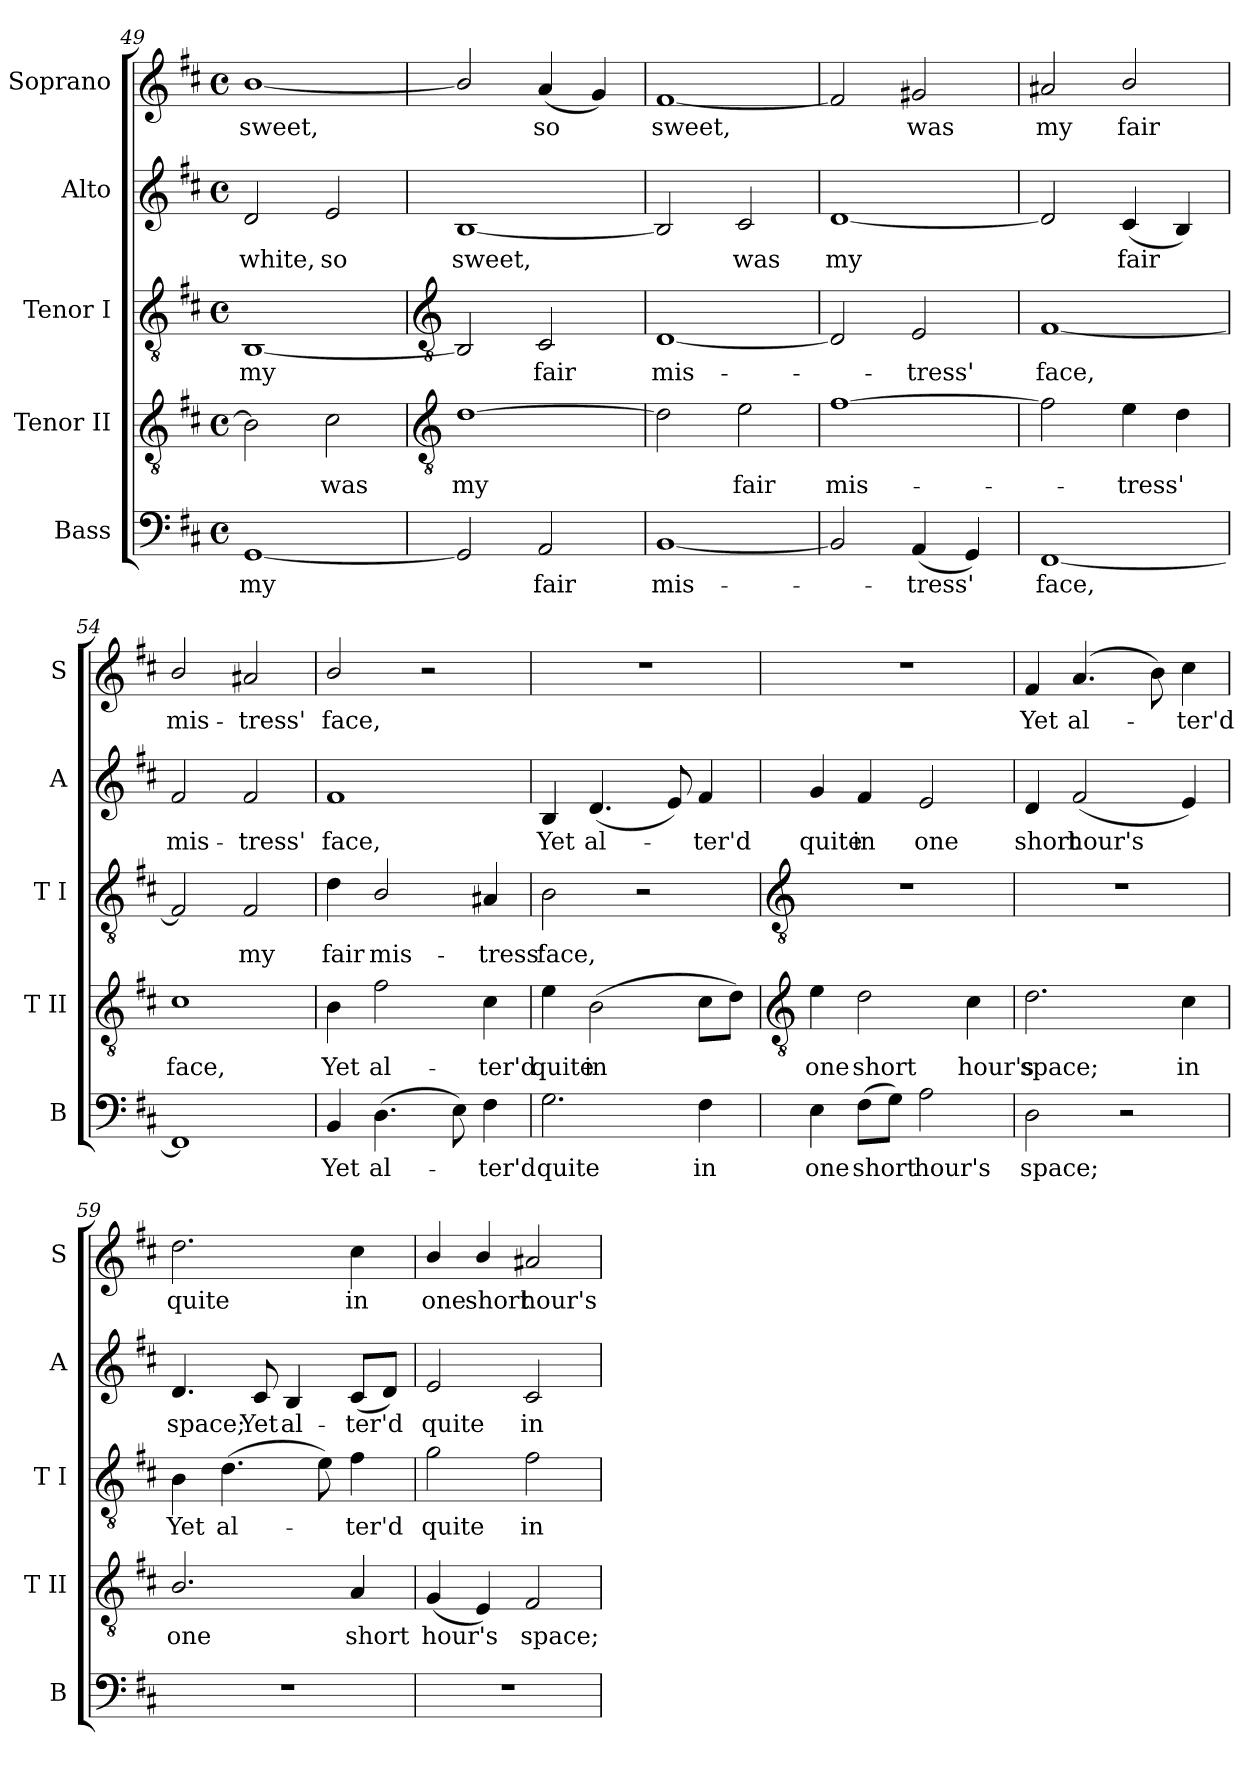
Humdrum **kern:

**kern	**text	**kern	**text	**kern	**text	**kern	**text	**kern	**text
*part5	*part5	*part4	*part4	*part3	*part3	*part2	*part2	*part1	*part1
*staff5	*staff5	*staff4	*staff4	*staff3	*staff3	*staff2	*staff2	*staff1	*staff1
*I"Bass	*	*I"Tenor II	*	*I"Tenor I	*	*I"Alto	*	*I"Soprano	*
*I'B	*	*I'T II	*	*I'T I	*	*I'A	*	*I'S	*
*clefF4	*	*clefGv2	*	*clefGv2	*	*clefG2	*	*clefG2	*
*k[f#c#]	*	*k[f#c#]	*	*k[f#c#]	*	*k[f#c#]	*	*k[f#c#]	*
*D:	*	*D:	*	*D:	*	*D:	*	*D:	*
*M4/4	*	*M4/4	*	*M4/4	*	*M4/4	*	*M4/4	*
*met(c)	*	*met(c)	*	*met(c)	*	*met(c)	*	*met(c)	*
=49	=49	=49	=49	=49	=49	=49	=49	=49	=49
!	!LO:LY:b	!	!	!	!LO:LY:b	!	!LO:LY:b	!	!LO:LY:b
[1GG	my	2B]	.	[1BB	my	2d	white,	[1b/	sweet,
!	!	!	!LO:LY:b	!	!	!	!LO:LY:b	!	!
.	.	2c#	was	.	.	2e	so	.	.
!!LO:LB:g=z
=50	=50	=50	=50	=50	=50	=50	=50	=50	=50
*	*	*clefGv2	*	*clefGv2	*	*	*	*	*
!	!	!	!LO:LY:b	!	!	!	!LO:LY:b	!	!
2GG]	.	[1d	my	2BB]	.	[1B	sweet,	2b/]	.
!	!LO:LY:b	!	!	!	!LO:LY:b	!	!	!	!LO:LY:b
2AA	fair	.	.	2C#	fair	.	.	(<4a	so
.	.	.	.	.	.	.	.	4g)	.
=51	=51	=51	=51	=51	=51	=51	=51	=51	=51
!	!LO:LY:b	!	!	!	!LO:LY:b	!	!	!	!LO:LY:b
[1BB	mis-	2d]	.	[1D	mis-	2B]	.	[1f#	sweet,
!	!	!	!LO:LY:b	!	!	!	!LO:LY:b	!	!
.	.	2e	fair	.	.	2c#	was	.	.
=52	=52	=52	=52	=52	=52	=52	=52	=52	=52
!	!	!	!LO:LY:b	!	!	!	!LO:LY:b	!	!
2BB]	.	[1f#	mis-	2D]	.	[1d	my	2f#]	.
!	!LO:LY:b	!	!	!	!LO:LY:b	!	!	!	!LO:LY:b
(<4AA	tress'	.	.	2E	tress'	.	.	2g#X	was
4GG)	.	.	.	.	.	.	.	.	.
=53	=53	=53	=53	=53	=53	=53	=53	=53	=53
!	!LO:LY:b	!	!	!	!LO:LY:b	!	!	!	!LO:LY:b
[1FF#	face,	2f#]	.	[1F#	face,	2d]	.	2a#X	my
!	!	!	!LO:LY:b	!	!	!	!LO:LY:b	!	!LO:LY:b
.	.	4e	tress'	.	.	(<4c#	fair	2b/	fair
.	.	4d	.	.	.	4B)	.	.	.
=54	=54	=54	=54	=54	=54	=54	=54	=54	=54
!	!	!	!LO:LY:b	!	!	!	!LO:LY:b	!	!LO:LY:b
1FF#]	.	1c#	face,	2F#]	.	2f#	mis-	2b/	mis-
!	!	!	!	!	!LO:LY:b	!	!LO:LY:b	!	!LO:LY:b
.	.	.	.	2F#	my	2f#	-tress'	2a#X	-tress'
=55	=55	=55	=55	=55	=55	=55	=55	=55	=55
!	!LO:LY:b	!	!LO:LY:b	!	!LO:LY:b	!	!LO:LY:b	!	!LO:LY:b
4BB	Yet	4B	Yet	4d	fair	1f#	face,	2b/	face,
!	!LO:LY:b	!	!LO:LY:b	!	!LO:LY:b	!	!	!	!
(>4.D	al-	2f#	al-	2B/	mis-	.	.	.	.
.	.	.	.	.	.	.	.	2r	.
8E)	.	.	.	.	.	.	.	.	.
!	!LO:LY:b	!	!LO:LY:b	!	!LO:LY:b	!	!	!	!
4F#	ter'd	4c#	-ter'd	4A#X	-tress'	.	.	.	.
=56	=56	=56	=56	=56	=56	=56	=56	=56	=56
!	!LO:LY:b	!	!LO:LY:b	!	!LO:LY:b	!	!LO:LY:b	!	!
2.G	quite	4e	quite	2B	face,	4B	Yet	1r	.
!	!	!	!LO:LY:b	!	!	!	!LO:LY:b	!	!
.	.	(>2B	in	.	.	(<4.d	al-	.	.
.	.	.	.	2r	.	.	.	.	.
.	.	.	.	.	.	8e)	.	.	.
!	!LO:LY:b	!	!	!	!	!	!LO:LY:b	!	!
4F#	in	8c#L	.	.	.	4f#	ter'd	.	.
.	.	8dJ)	.	.	.	.	.	.	.
!!LO:LB:g=z
=57	=57	=57	=57	=57	=57	=57	=57	=57	=57
*	*	*clefGv2	*	*clefGv2	*	*	*	*	*
!	!LO:LY:b	!	!LO:LY:b	!	!	!	!LO:LY:b	!	!
4E	one	4e	one	1r	.	4g	quite	1r	.
!	!LO:LY:b	!	!LO:LY:b	!	!	!	!LO:LY:b	!	!
(>8F#L	short	2d	short	.	.	4f#	in	.	.
8GJ)	.	.	.	.	.	.	.	.	.
!	!LO:LY:b	!	!	!	!	!	!LO:LY:b	!	!
2A	hour's	.	.	.	.	2e	one	.	.
!	!	!	!LO:LY:b	!	!	!	!	!	!
.	.	4c#	hour's	.	.	.	.	.	.
=58	=58	=58	=58	=58	=58	=58	=58	=58	=58
!	!LO:LY:b	!	!LO:LY:b	!	!	!	!LO:LY:b	!	!LO:LY:b
2D	space;	2.d	space;	1r	.	4d	short	4f#	Yet
!	!	!	!	!	!	!	!LO:LY:b	!	!LO:LY:b
.	.	.	.	.	.	(<2f#	hour's	(<4.a	al-
2r	.	.	.	.	.	.	.	.	.
.	.	.	.	.	.	.	.	8b)	.
!	!	!	!LO:LY:b	!	!	!	!	!	!LO:LY:b
.	.	4c#	in	.	.	4e)	.	4cc#	ter'd
=59	=59	=59	=59	=59	=59	=59	=59	=59	=59
!	!	!	!LO:LY:b	!	!LO:LY:b	!	!LO:LY:b	!	!LO:LY:b
1r	.	2.B/	one	4B	Yet	4.d	space;	2.dd	quite
!	!	!	!	!	!LO:LY:b	!	!	!	!
.	.	.	.	(>4.d	al-	.	.	.	.
!	!	!	!	!	!	!	!LO:LY:b	!	!
.	.	.	.	.	.	8c#	Yet	.	.
!	!	!	!	!	!	!	!LO:LY:b	!	!
.	.	.	.	.	.	4B	al-	.	.
.	.	.	.	8e)	.	.	.	.	.
!	!	!	!LO:LY:b	!	!LO:LY:b	!	!LO:LY:b	!	!LO:LY:b
.	.	4A	short	4f#	ter'd	(<8c#L	-ter'd	4cc#	in
.	.	.	.	.	.	8dJ)	.	.	.
=60	=60	=60	=60	=60	=60	=60	=60	=60	=60
!	!	!	!LO:LY:b	!	!LO:LY:b	!	!LO:LY:b	!	!LO:LY:b
1r	.	(<4G	hour's	2g	quite	2e	quite	4b/	one
!	!	!	!	!	!	!	!	!	!LO:LY:b
.	.	4E)	.	.	.	.	.	4b/	short
!	!	!	!LO:LY:b	!	!LO:LY:b	!	!LO:LY:b	!	!LO:LY:b
.	.	2F#	space;	2f#	in	2c#	in	2a#X	hour's
=	=	=	=	=	=	=	=	=	=
*-	*-	*-	*-	*-	*-	*-	*-	*-	*-
